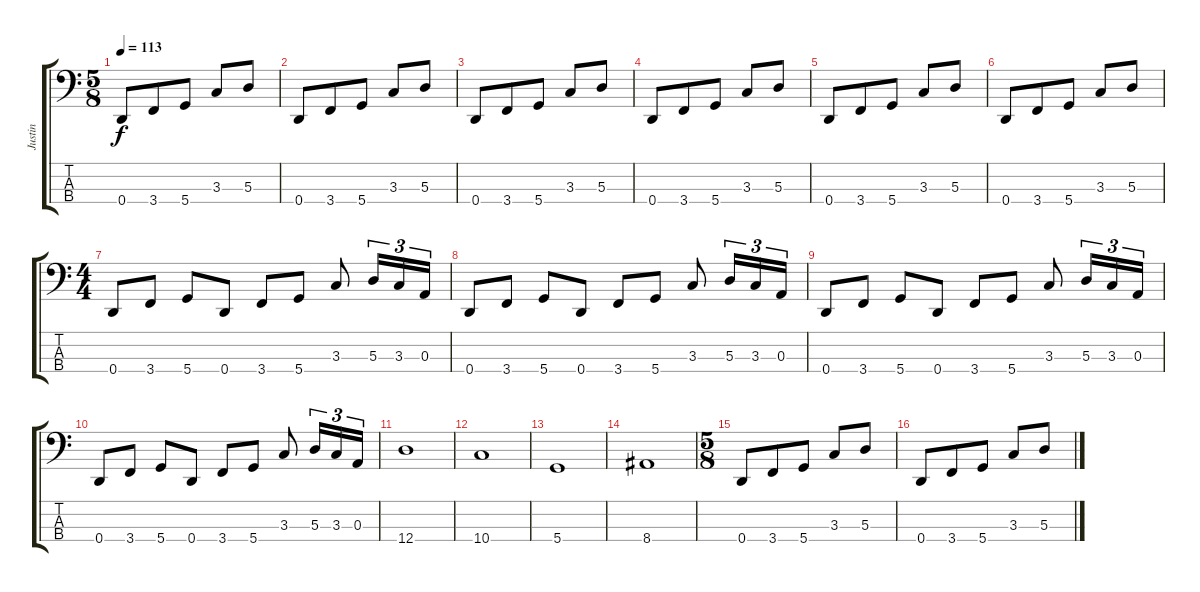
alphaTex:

\track ("Justin" "Justin") {instrument electricbassfinger}
\staff {score tabs}
\tuning (G2 D2 A1 D1) {hide}
\ts (5 8)
\tempo 113
\clef f4
\ks c
0.4.8{dy f} 3.4.8 5.4.8 3.3.8 5.3.8 |
0.4.8 3.4.8 5.4.8 3.3.8 5.3.8 |
0.4.8 3.4.8 5.4.8 3.3.8 5.3.8 |
0.4.8 3.4.8 5.4.8 3.3.8 5.3.8 |
0.4.8 3.4.8 5.4.8 3.3.8 5.3.8 |
0.4.8 3.4.8 5.4.8 3.3.8 5.3.8 |
\ts (4 4)
0.4.8 3.4.8 5.4.8 0.4.8 3.4.8 5.4.8 3.3.8 5.3.16{tu (3 2)} 3.3.16{tu (3 2)} 0.3.16{tu (3 2)} |
0.4.8 3.4.8 5.4.8 0.4.8 3.4.8 5.4.8 3.3.8 5.3.16{tu (3 2)} 3.3.16{tu (3 2)} 0.3.16{tu (3 2)} |
0.4.8 3.4.8 5.4.8 0.4.8 3.4.8 5.4.8 3.3.8 5.3.16{tu (3 2)} 3.3.16{tu (3 2)} 0.3.16{tu (3 2)} |
0.4.8 3.4.8 5.4.8 0.4.8 3.4.8 5.4.8 3.3.8 5.3.16{tu (3 2)} 3.3.16{tu (3 2)} 0.3.16{tu (3 2)} |
12.4.1 |
10.4.1 |
5.4.1 |
8.4.1 |
\ts (5 8)
0.4.8 3.4.8 5.4.8 3.3.8 5.3.8 |
0.4.8 3.4.8 5.4.8 3.3.8 5.3.8
